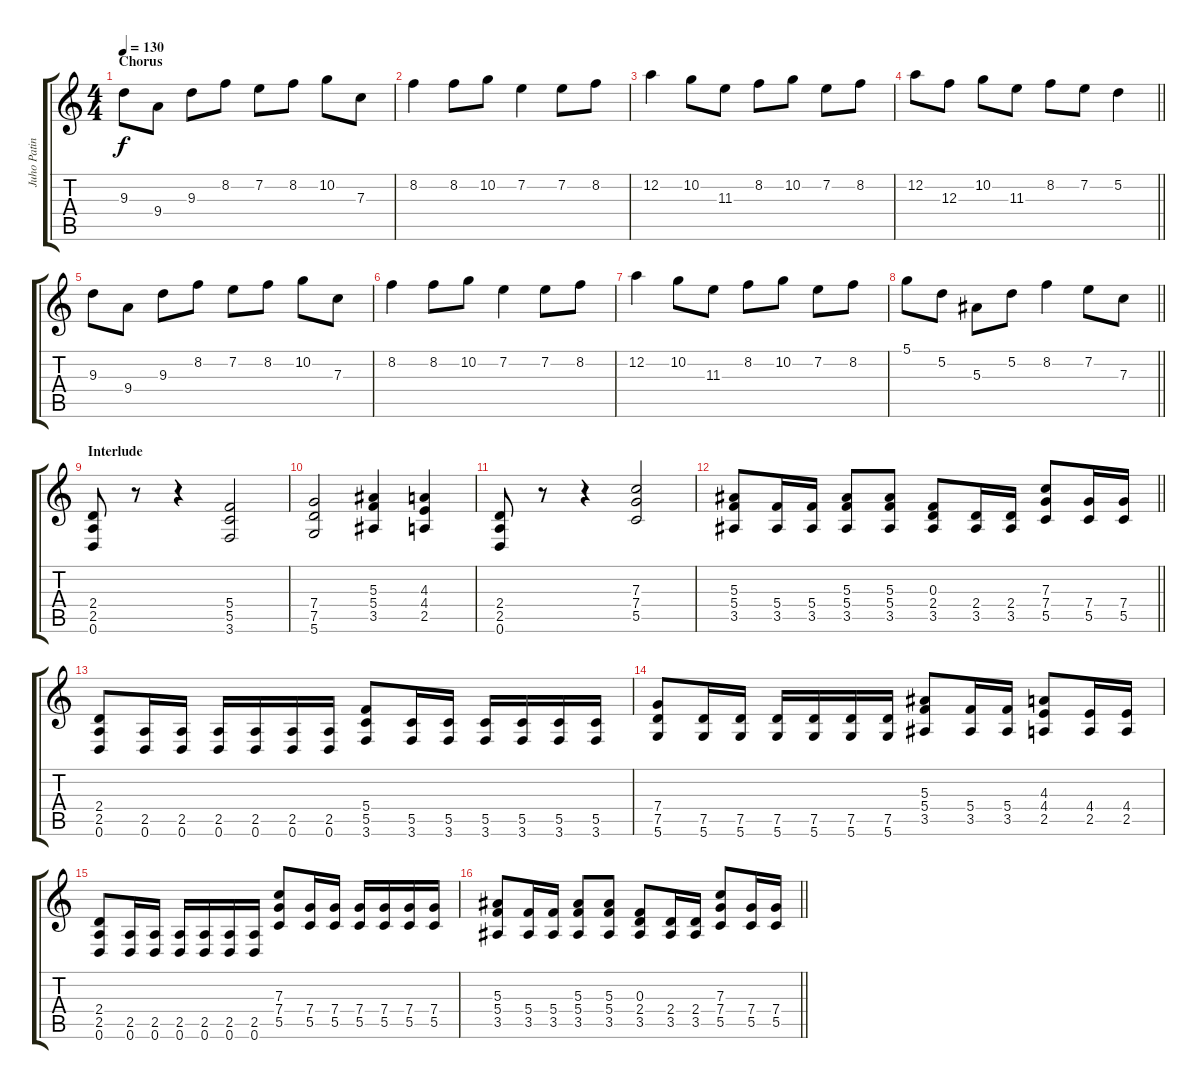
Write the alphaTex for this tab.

\track ("Juho Patinen - Guitar" "Juho Patin") {instrument distortionguitar}
\staff {score tabs}
\tuning (D4 A3 F3 C3 G2 D2) {hide}
\ts (4 4)
\section ("" "Chorus")
\tempo 130
\clef g2
\ks c
9.3.8{dy f} 9.4.8 9.3.8 8.2.8 7.2.8 8.2.8 10.2.8 7.3.8 |
8.2.4 8.2.8 10.2.8 7.2.4 7.2.8 8.2.8 |
12.2.4 10.2.8 11.3.8 8.2.8 10.2.8 7.2.8 8.2.8 |
\barLineRight lightlight
12.2.8 12.3.8 10.2.8 11.3.8 8.2.8 7.2.8 5.2.4 |
9.3.8 9.4.8 9.3.8 8.2.8 7.2.8 8.2.8 10.2.8 7.3.8 |
8.2.4 8.2.8 10.2.8 7.2.4 7.2.8 8.2.8 |
12.2.4 10.2.8 11.3.8 8.2.8 10.2.8 7.2.8 8.2.8 |
\barLineRight lightlight
5.1.8 5.2.8 5.3.8 5.2.8 8.2.4 7.2.8 7.3.8 |
\section ("" "Interlude")
(2.4 2.5 0.6).8 r.8 r.4 (5.4 5.5 3.6).2 |
(7.4 7.5 5.6).2 (5.3 5.4 3.5).4 (4.3 4.4 2.5).4 |
(2.4 2.5 0.6).8 r.8 r.4 (7.3 7.4 5.5).2 |
\barLineRight lightlight
(5.3 5.4 3.5).8 (5.4 3.5).16 (5.4 3.5).16 (5.3 5.4 3.5).8 (5.3 5.4 3.5).8 (0.3 2.4 3.5).8 (2.4 3.5).16 (2.4 3.5).16 (7.3 7.4 5.5).8 (7.4 5.5).16 (7.4 5.5).16 |
\section ("" "")
(2.4 2.5 0.6).8 (2.5 0.6).16 (2.5 0.6).16 (2.5 0.6).16 (2.5 0.6).16 (2.5 0.6).16 (2.5 0.6).16 (5.4 5.5 3.6).8 (5.5 3.6).16 (5.5 3.6).16 (5.5 3.6).16 (5.5 3.6).16 (5.5 3.6).16 (5.5 3.6).16 |
(7.4 7.5 5.6).8 (7.5 5.6).16 (7.5 5.6).16 (7.5 5.6).16 (7.5 5.6).16 (7.5 5.6).16 (7.5 5.6).16 (5.3 5.4 3.5).8 (5.4 3.5).16 (5.4 3.5).16 (4.3 4.4 2.5).8 (4.4 2.5).16 (4.4 2.5).16 |
(2.4 2.5 0.6).8 (2.5 0.6).16 (2.5 0.6).16 (2.5 0.6).16 (2.5 0.6).16 (2.5 0.6).16 (2.5 0.6).16 (7.3 7.4 5.5).8 (7.4 5.5).16 (7.4 5.5).16 (7.4 5.5).16 (7.4 5.5).16 (7.4 5.5).16 (7.4 5.5).16 |
\barLineRight lightlight
(5.3 5.4 3.5).8 (5.4 3.5).16 (5.4 3.5).16 (5.3 5.4 3.5).8 (5.3 5.4 3.5).8 (0.3 2.4 3.5).8 (2.4 3.5).16 (2.4 3.5).16 (7.3 7.4 5.5).8 (7.4 5.5).16 (7.4 5.5).16
